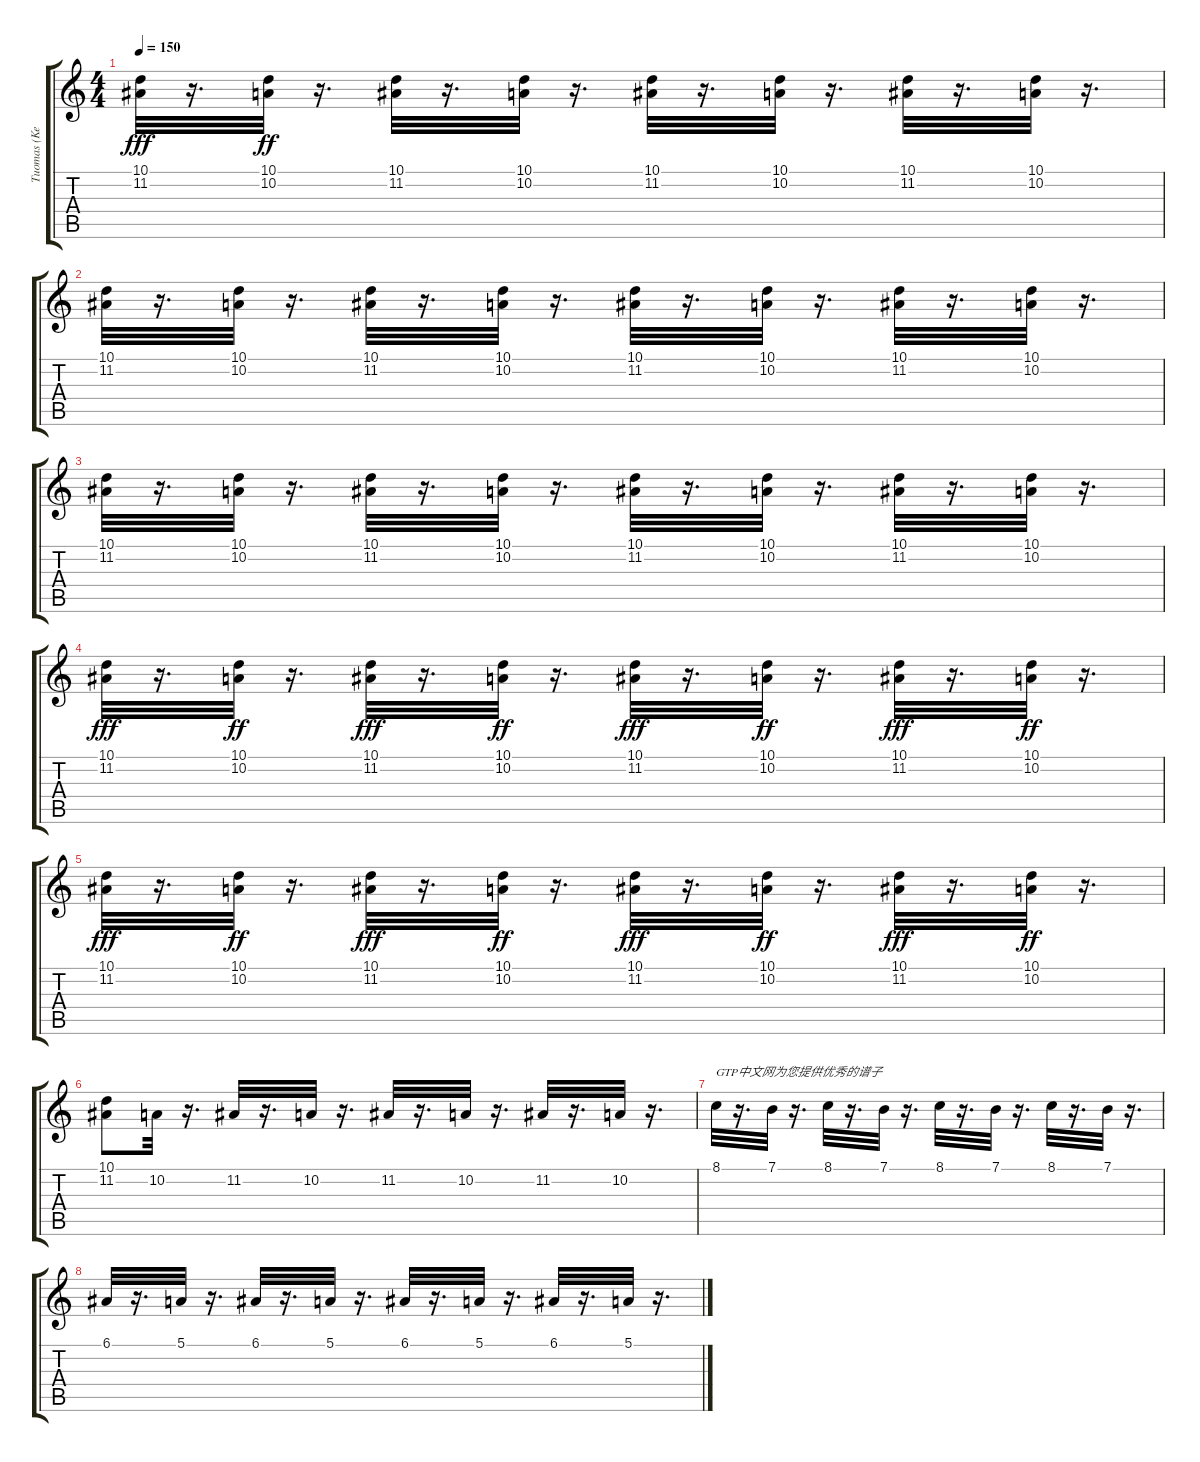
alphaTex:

\track ("Tuomas (Keyboard 1)" "Tuomas (Ke") {instrument pad4choir}
\staff {score tabs}
\tuning (E4 B3 G3 D3 A2 E2) {hide}
\ts (4 4)
\tempo 150
\tempo 75
\tempo 150
\clef g2
\ks c
(10.1 11.2).32{dy fff instrument pad4choir} r.16{d} (10.1 10.2).32{dy ff} r.16{d} (10.1 11.2).32 r.16{d} (10.1 10.2).32 r.16{d} (10.1 11.2).32 r.16{d} (10.1 10.2).32 r.16{d} (10.1 11.2).32 r.16{d} (10.1 10.2).32 r.16{d} |
(10.1 11.2).32 r.16{d} (10.1 10.2).32 r.16{d} (10.1 11.2).32 r.16{d} (10.1 10.2).32 r.16{d} (10.1 11.2).32 r.16{d} (10.1 10.2).32 r.16{d} (10.1 11.2).32 r.16{d} (10.1 10.2).32 r.16{d} |
(10.1 11.2).32 r.16{d} (10.1 10.2).32 r.16{d} (10.1 11.2).32 r.16{d} (10.1 10.2).32 r.16{d} (10.1 11.2).32 r.16{d} (10.1 10.2).32 r.16{d} (10.1 11.2).32 r.16{d} (10.1 10.2).32 r.16{d} |
(10.1 11.2).32{dy fff} r.16{d} (10.1 10.2).32{dy ff} r.16{d} (10.1 11.2).32{dy fff} r.16{d} (10.1 10.2).32{dy ff} r.16{d} (10.1 11.2).32{dy fff} r.16{d} (10.1 10.2).32{dy ff} r.16{d} (10.1 11.2).32{dy fff} r.16{d} (10.1 10.2).32{dy ff} r.16{d} |
(10.1 11.2).32{dy fff} r.16{d} (10.1 10.2).32{dy ff} r.16{d} (10.1 11.2).32{dy fff} r.16{d} (10.1 10.2).32{dy ff} r.16{d} (10.1 11.2).32{dy fff} r.16{d} (10.1 10.2).32{dy ff} r.16{d} (10.1 11.2).32{dy fff} r.16{d} (10.1 10.2).32{dy ff} r.16{d} |
(10.1 11.2).8 10.2.32 r.16{d} 11.2.32 r.16{d} 10.2.32 r.16{d} 11.2.32 r.16{d} 10.2.32 r.16{d} 11.2.32 r.16{d} 10.2.32 r.16{d} |
8.1.32{txt "GTP中文网为您提供优秀的谱子"} r.16{d} 7.1.32 r.16{d} 8.1.32 r.16{d} 7.1.32 r.16{d} 8.1.32 r.16{d} 7.1.32 r.16{d} 8.1.32 r.16{d} 7.1.32 r.16{d} |
6.1.32 r.16{d} 5.1.32 r.16{d} 6.1.32 r.16{d} 5.1.32 r.16{d} 6.1.32 r.16{d} 5.1.32 r.16{d} 6.1.32 r.16{d} 5.1.32 r.16{d}
